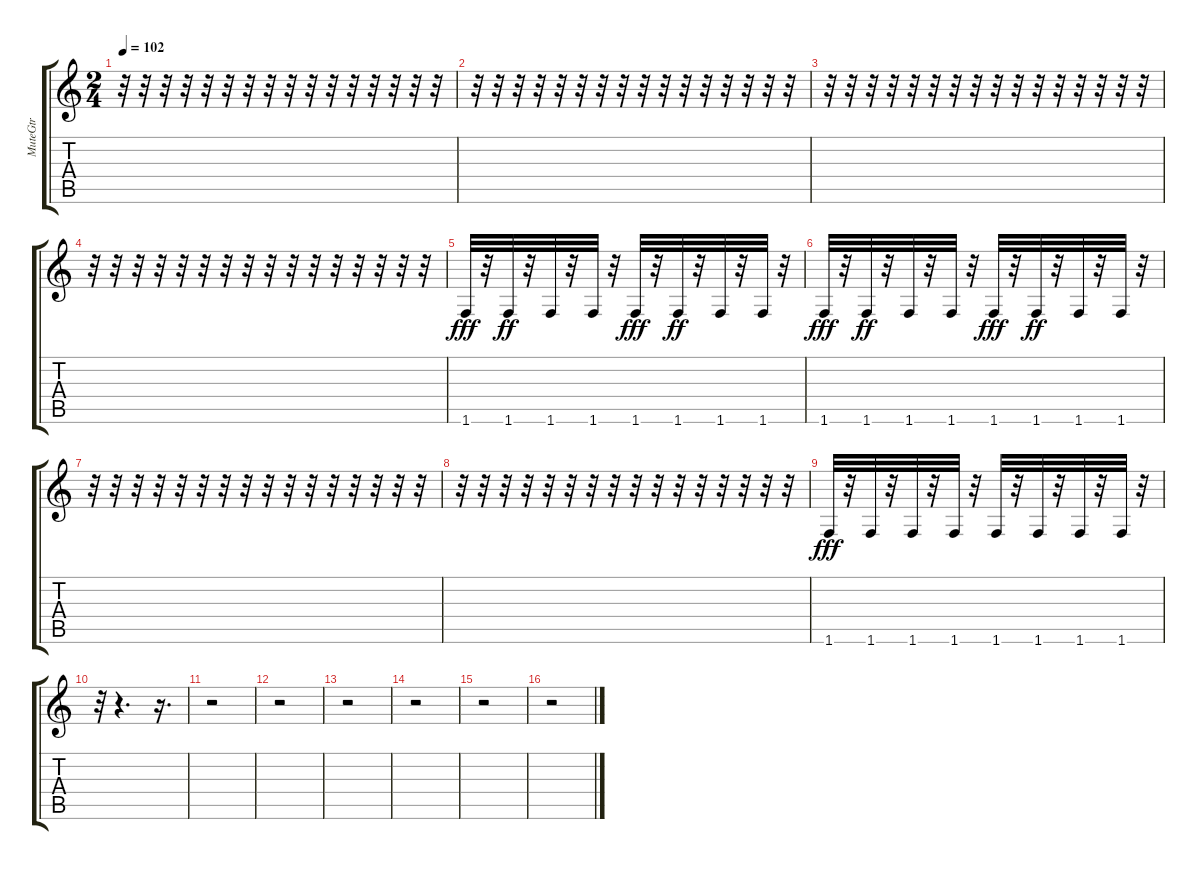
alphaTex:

\track ("MuteGtr" "MuteGtr") {instrument distortionguitar}
\staff {score tabs}
\tuning (E4 B3 G3 D3 A2 E2) {hide}
\ts (2 4)
\tempo 102
\clef g2
\ks c
r.32{dy ff} r.32 r.32 r.32 r.32 r.32 r.32 r.32 r.32 r.32 r.32 r.32 r.32 r.32 r.32 r.32 |
r.32 r.32 r.32 r.32 r.32 r.32 r.32 r.32 r.32 r.32 r.32 r.32 r.32 r.32 r.32 r.32 |
r.32 r.32 r.32 r.32 r.32 r.32 r.32 r.32 r.32 r.32 r.32 r.32 r.32 r.32 r.32 r.32 |
r.32 r.32 r.32 r.32 r.32 r.32 r.32 r.32 r.32 r.32 r.32 r.32 r.32 r.32 r.32 r.32 |
1.6.32{dy fff} r.32 1.6.32{dy ff} r.32 1.6.32 r.32 1.6.32 r.32 1.6.32{dy fff} r.32 1.6.32{dy ff} r.32 1.6.32 r.32 1.6.32 r.32 |
1.6.32{dy fff} r.32 1.6.32{dy ff} r.32 1.6.32 r.32 1.6.32 r.32 1.6.32{dy fff} r.32 1.6.32{dy ff} r.32 1.6.32 r.32 1.6.32 r.32 |
r.32 r.32 r.32 r.32 r.32 r.32 r.32 r.32 r.32 r.32 r.32 r.32 r.32 r.32 r.32 r.32 |
r.32 r.32 r.32 r.32 r.32 r.32 r.32 r.32 r.32 r.32 r.32 r.32 r.32 r.32 r.32 r.32 |
1.6.32{dy fff} r.32 1.6.32 r.32 1.6.32 r.32 1.6.32 r.32 1.6.32 r.32 1.6.32 r.32 1.6.32 r.32 1.6.32 r.32 |
r.32 r.4{d} r.16{d} |
r.2 |
r.2 |
r.2 |
r.2 |
r.2 |
r.2
